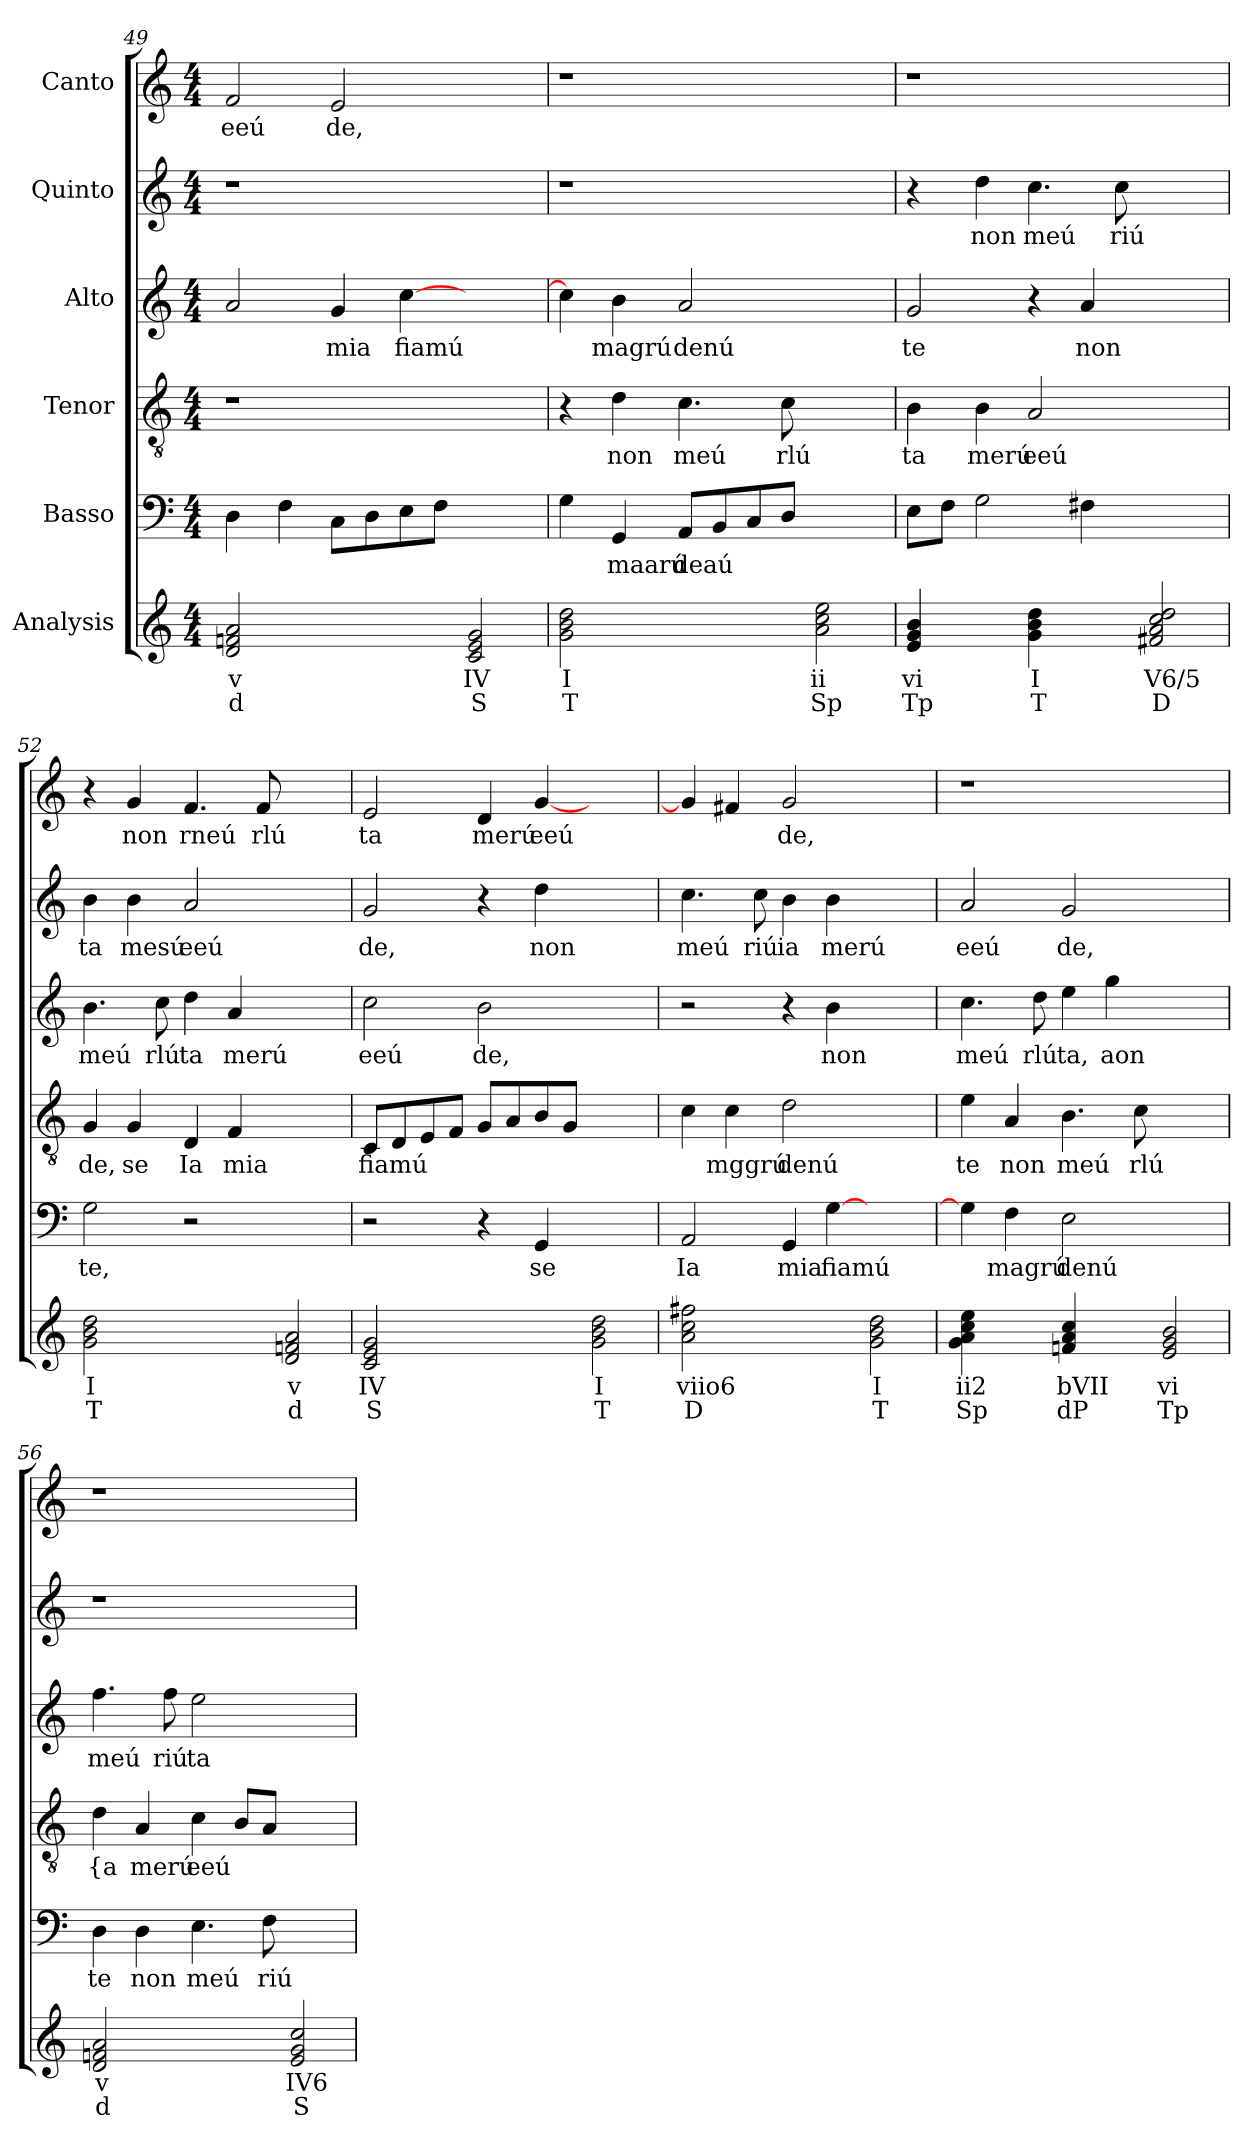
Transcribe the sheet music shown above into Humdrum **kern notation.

**kern	**text	**text	**kern	**text	**kern	**text	**kern	**text	**kern	**text	**kern	**text
*part6	*part6	*part6	*part5	*part5	*part4	*part4	*part3	*part3	*part2	*part2	*part1	*part1
*staff6	*staff6	*staff6	*staff5	*staff5	*staff4	*staff4	*staff3	*staff3	*staff2	*staff2	*staff1	*staff1
*I"Analysis	*	*	*I"Basso	*	*I"Tenor	*	*I"Alto	*	*I"Quinto	*	*I"Canto	*
*	*	*	*clefF4	*	*clefGv2	*	*clefG2	*	*clefG2	*	*clefG2	*
*k[]	*	*	*k[]	*	*k[]	*	*k[]	*	*k[]	*	*k[]	*
*M4/4	*	*	*M4/4	*	*M4/4	*	*M4/4	*	*M4/4	*	*M4/4	*
=49	=49	=49	=49	=49	=49	=49	=49	=49	=49	=49	=49	=49
!	!	!	!	!	!	!	!	!	!	!	!	!LO:LY:b
2d 2fn 2a	v	d	4D\	.	1r	.	2a/	.	1r	.	2f/	eeú
.	.	.	4F\	.	.	.	.	.	.	.	.	.
!	!	!	!	!	!	!	!	!LO:LY:b	!	!	!	!
!	!	!	!	!	!	!	!	!	!	!	!	!LO:LY:b
2ryy	.	.	8C\L	.	.	.	4g/	mia	.	.	2e/	de,
.	.	.	8D\	.	.	.	.	.	.	.	.	.
!	!	!	!	!	!	!	!	!LO:LY:b	!	!	!	!
.	.	.	8E\	.	.	.	[4cc\	fiamú	.	.	.	.
.	.	.	8F\J	.	.	.	.	.	.	.	.	.
2c 2e 2g	IV	S	2ryy	.	2ryy	.	2ryy	.	2ryy	.	2ryy	.
=50	=50	=50	=50	=50	=50	=50	=50	=50	=50	=50	=50	=50
2g 2b 2dd	I	T	4G\	.	4r	.	4cc\]	.	1r	.	1r	.
!	!	!	!	!LO:LY:b	!	!	!	!	!	!	!	!
!	!	!	!	!	!	!LO:LY:b	!	!	!	!	!	!
!	!	!	!	!	!	!	!	!LO:LY:b	!	!	!	!
.	.	.	4GG/	maarú	4d\	non	4b\	magrú	.	.	.	.
!	!	!	!	!LO:LY:b	!	!	!	!	!	!	!	!
!	!	!	!	!	!	!LO:LY:b	!	!	!	!	!	!
!	!	!	!	!	!	!	!	!LO:LY:b	!	!	!	!
2ryy	.	.	8AA/L	deaú	4.c\	meú	2a/	denú	.	.	.	.
.	.	.	8BB/	.	.	.	.	.	.	.	.	.
.	.	.	8C/	.	.	.	.	.	.	.	.	.
!	!	!	!	!	!	!LO:LY:b	!	!	!	!	!	!
.	.	.	8D/J	.	8c\	rlú	.	.	.	.	.	.
2a 2cc 2ee	ii	Sp	2ryy	.	2ryy	.	2ryy	.	2ryy	.	2ryy	.
=51	=51	=51	=51	=51	=51	=51	=51	=51	=51	=51	=51	=51
!	!	!	!	!	!	!LO:LY:b	!	!	!	!	!	!
!	!	!	!	!	!	!	!	!LO:LY:b	!	!	!	!
4e 4g 4b	vi	Tp	8E\L	.	4B\	ta	2g/	te	4r	.	1r	.
.	.	.	8F\J	.	.	.	.	.	.	.	.	.
!	!	!	!	!	!	!LO:LY:b	!	!	!	!	!	!
!	!	!	!	!	!	!	!	!	!	!LO:LY:b	!	!
4ryy	.	.	2G\	.	4B\	merú	.	.	4dd\	non	.	.
!	!	!	!	!	!	!LO:LY:b	!	!	!	!	!	!
!	!	!	!	!	!	!	!	!	!	!LO:LY:b	!	!
4g 4b 4dd	I	T	.	.	2A/	eeú	4r	.	4.cc\	meú	.	.
!	!	!	!	!	!	!	!	!LO:LY:b	!	!	!	!
4ryy	.	.	4F#X\	.	.	.	4a/	non	.	.	.	.
!	!	!	!	!	!	!	!	!	!	!LO:LY:b	!	!
.	.	.	.	.	.	.	.	.	8cc\	riú	.	.
2f#X 2a 2cc 2dd	V6/5	D	2ryy	.	2ryy	.	2ryy	.	2ryy	.	2ryy	.
=52	=52	=52	=52	=52	=52	=52	=52	=52	=52	=52	=52	=52
!	!	!	!	!LO:LY:b	!	!	!	!	!	!	!	!
!	!	!	!	!	!	!LO:LY:b	!	!	!	!	!	!
!	!	!	!	!	!	!	!	!LO:LY:b	!	!	!	!
!	!	!	!	!	!	!	!	!	!	!LO:LY:b	!	!
2g 2b 2dd	I	T	2G\	te,	4G/	de,	4.b\	meú	4b\	ta	4r	.
!	!	!	!	!	!	!LO:LY:b	!	!	!	!	!	!
!	!	!	!	!	!	!	!	!	!	!LO:LY:b	!	!
!	!	!	!	!	!	!	!	!	!	!	!	!LO:LY:b
.	.	.	.	.	4G/	se	.	.	4b\	mesú	4g/	non
!	!	!	!	!	!	!	!	!LO:LY:b	!	!	!	!
.	.	.	.	.	.	.	8cc\	rlú	.	.	.	.
!	!	!	!	!	!	!LO:LY:b	!	!	!	!	!	!
!	!	!	!	!	!	!	!	!LO:LY:b	!	!	!	!
!	!	!	!	!	!	!	!	!	!	!LO:LY:b	!	!
!	!	!	!	!	!	!	!	!	!	!	!	!LO:LY:b
2ryy	.	.	2r	.	4D/	Ia	4dd\	ta	2a/	eeú	4.f/	rneú
!	!	!	!	!	!	!LO:LY:b	!	!	!	!	!	!
!	!	!	!	!	!	!	!	!LO:LY:b	!	!	!	!
.	.	.	.	.	4F/	mia	4a/	merú	.	.	.	.
!	!	!	!	!	!	!	!	!	!	!	!	!LO:LY:b
.	.	.	.	.	.	.	.	.	.	.	8f/	rlú
2d 2fn 2a	v	d	2ryy	.	2ryy	.	2ryy	.	2ryy	.	2ryy	.
=53	=53	=53	=53	=53	=53	=53	=53	=53	=53	=53	=53	=53
!	!	!	!	!	!	!LO:LY:b	!	!	!	!	!	!
!	!	!	!	!	!	!	!	!LO:LY:b	!	!	!	!
!	!	!	!	!	!	!	!	!	!	!LO:LY:b	!	!
!	!	!	!	!	!	!	!	!	!	!	!	!LO:LY:b
2c 2e 2g	IV	S	2r	.	8C/L	fiamú	2cc\	eeú	2g/	de,	2e/	ta
.	.	.	.	.	8D/	.	.	.	.	.	.	.
.	.	.	.	.	8E/	.	.	.	.	.	.	.
.	.	.	.	.	8F/J	.	.	.	.	.	.	.
!	!	!	!	!	!	!	!	!LO:LY:b	!	!	!	!
!	!	!	!	!	!	!	!	!	!	!	!	!LO:LY:b
2ryy	.	.	4r	.	8G/L	.	2b\	de,	4r	.	4d/	merú
.	.	.	.	.	8A/	.	.	.	.	.	.	.
!	!	!	!	!LO:LY:b	!	!	!	!	!	!	!	!
!	!	!	!	!	!	!	!	!	!	!LO:LY:b	!	!
!	!	!	!	!	!	!	!	!	!	!	!	!LO:LY:b
.	.	.	4GG/	se	8B/	.	.	.	4dd\	non	[4g/	eeú
.	.	.	.	.	8G/J	.	.	.	.	.	.	.
2g 2b 2dd	I	T	2ryy	.	2ryy	.	2ryy	.	2ryy	.	2ryy	.
=54	=54	=54	=54	=54	=54	=54	=54	=54	=54	=54	=54	=54
!	!	!	!	!LO:LY:b	!	!	!	!	!	!	!	!
!	!	!	!	!	!	!	!	!	!	!LO:LY:b	!	!
2a 2cc 2ff#X	viio6	D	2AA/	Ia	4c\	.	2r	.	4.cc\	meú	4g/]	.
!	!	!	!	!	!	!LO:LY:b	!	!	!	!	!	!
.	.	.	.	.	4c\	mggrú	.	.	.	.	4f#X/	.
!	!	!	!	!	!	!	!	!	!	!LO:LY:b	!	!
.	.	.	.	.	.	.	.	.	8cc\	riú	.	.
!	!	!	!	!LO:LY:b	!	!	!	!	!	!	!	!
!	!	!	!	!	!	!LO:LY:b	!	!	!	!	!	!
!	!	!	!	!	!	!	!	!	!	!LO:LY:b	!	!
!	!	!	!	!	!	!	!	!	!	!	!	!LO:LY:b
2ryy	.	.	4GG/	mia	2d\	denú	4r	.	4b\	ia	2g/	de,
!	!	!	!	!LO:LY:b	!	!	!	!	!	!	!	!
!	!	!	!	!	!	!	!	!LO:LY:b	!	!	!	!
!	!	!	!	!	!	!	!	!	!	!LO:LY:b	!	!
.	.	.	[4G\	fiamú	.	.	4b\	non	4b\	merú	.	.
2g 2b 2dd	I	T	2ryy	.	2ryy	.	2ryy	.	2ryy	.	2ryy	.
=55	=55	=55	=55	=55	=55	=55	=55	=55	=55	=55	=55	=55
!	!	!	!	!	!	!LO:LY:b	!	!	!	!	!	!
!	!	!	!	!	!	!	!	!LO:LY:b	!	!	!	!
!	!	!	!	!	!	!	!	!	!	!LO:LY:b	!	!
4g 4a 4cc 4ee	ii2	Sp	4G\]	.	4e\	te	4.cc\	meú	2a/	eeú	1r	.
!	!	!	!	!LO:LY:b	!	!	!	!	!	!	!	!
!	!	!	!	!	!	!LO:LY:b	!	!	!	!	!	!
4ryy	.	.	4F\	magrú	4A/	non	.	.	.	.	.	.
!	!	!	!	!	!	!	!	!LO:LY:b	!	!	!	!
.	.	.	.	.	.	.	8dd\	rlú	.	.	.	.
!	!	!	!	!LO:LY:b	!	!	!	!	!	!	!	!
!	!	!	!	!	!	!LO:LY:b	!	!	!	!	!	!
!	!	!	!	!	!	!	!	!LO:LY:b	!	!	!	!
!	!	!	!	!	!	!	!	!	!	!LO:LY:b	!	!
4fn 4a 4cc	bVII	dP	2E\	denú	4.B\	meú	4ee\	ta,	2g/	de,	.	.
!	!	!	!	!	!	!	!	!LO:LY:b	!	!	!	!
4ryy	.	.	.	.	.	.	4gg\	aon	.	.	.	.
!	!	!	!	!	!	!LO:LY:b	!	!	!	!	!	!
.	.	.	.	.	8c\	rlú	.	.	.	.	.	.
2e 2g 2b	vi	Tp	2ryy	.	2ryy	.	2ryy	.	2ryy	.	2ryy	.
=56	=56	=56	=56	=56	=56	=56	=56	=56	=56	=56	=56	=56
!	!	!	!	!LO:LY:b	!	!	!	!	!	!	!	!
!	!	!	!	!	!	!LO:LY:b	!	!	!	!	!	!
!	!	!	!	!	!	!	!	!LO:LY:b	!	!	!	!
2d 2fn 2a	v	d	4D\	te	4d\	{a	4.ff\	meú	1r	.	1r	.
!	!	!	!	!LO:LY:b	!	!	!	!	!	!	!	!
!	!	!	!	!	!	!LO:LY:b	!	!	!	!	!	!
.	.	.	4D\	non	4A/	merú	.	.	.	.	.	.
!	!	!	!	!	!	!	!	!LO:LY:b	!	!	!	!
.	.	.	.	.	.	.	8ff\	riú	.	.	.	.
!	!	!	!	!LO:LY:b	!	!	!	!	!	!	!	!
!	!	!	!	!	!	!LO:LY:b	!	!	!	!	!	!
!	!	!	!	!	!	!	!	!LO:LY:b	!	!	!	!
2ryy	.	.	4.E\	meú	4c\	eeú	2ee\	ta	.	.	.	.
.	.	.	.	.	8B/L	.	.	.	.	.	.	.
!	!	!	!	!LO:LY:b	!	!	!	!	!	!	!	!
.	.	.	8F\	riú	8A/J	.	.	.	.	.	.	.
2e 2g 2cc	IV6	S	2ryy	.	2ryy	.	2ryy	.	2ryy	.	2ryy	.
=	=	=	=	=	=	=	=	=	=	=	=	=
*-	*-	*-	*-	*-	*-	*-	*-	*-	*-	*-	*-	*-
